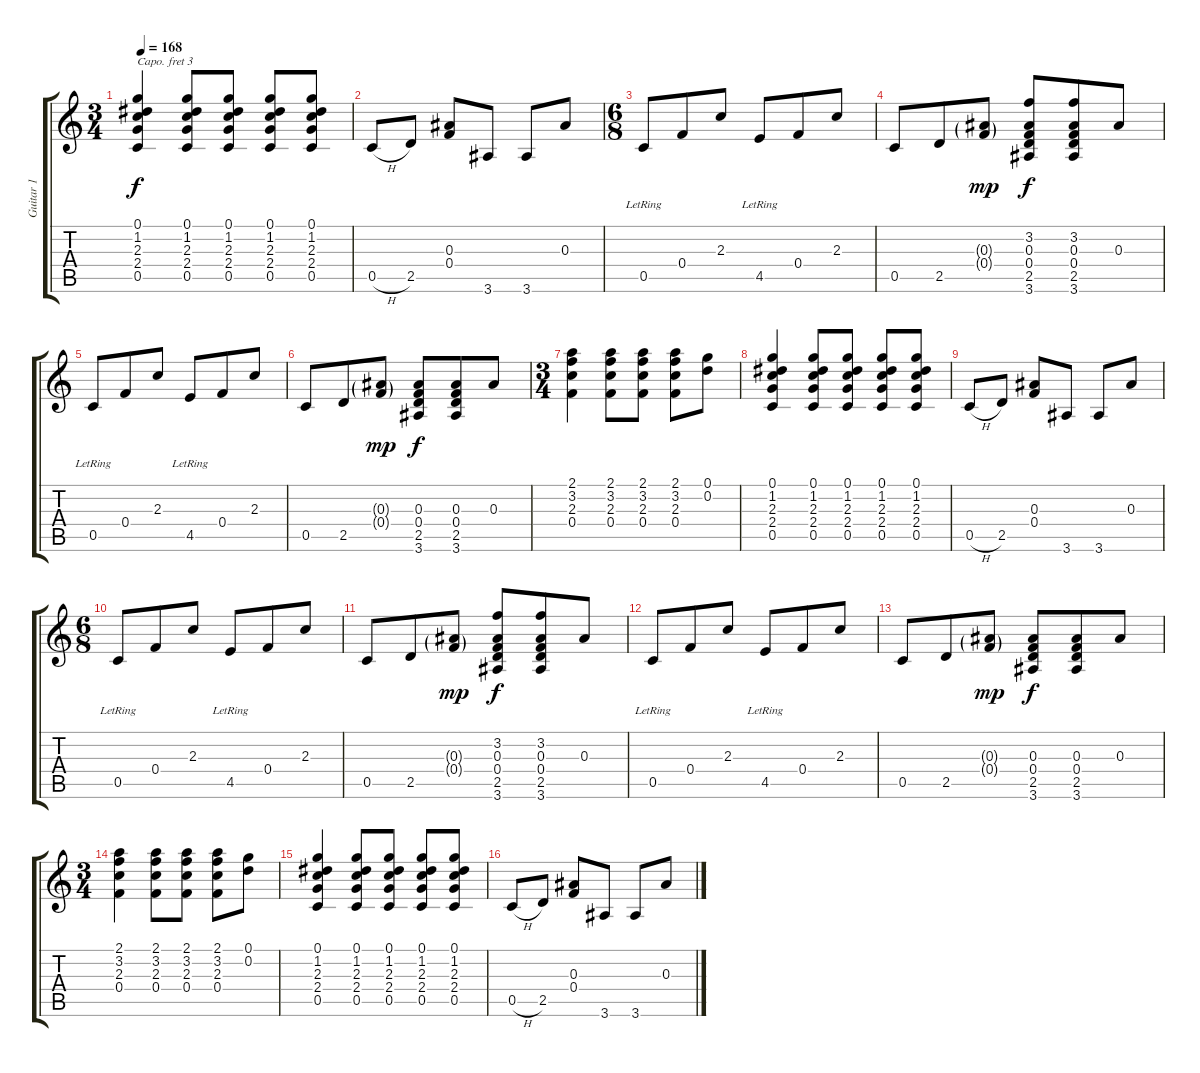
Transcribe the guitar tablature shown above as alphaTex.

\track ("Guitar 1" "Guitar 1") {instrument acousticguitarsteel}
\staff {score tabs}
\capo 3
\tuning (E4 B3 G3 D3 A2 E2) {hide}
\ts (3 4)
\tempo 168
\clef g2
\ks c
(0.1 1.2 2.3 2.4 0.5).4{dy f} (0.1 1.2 2.3 2.4 0.5).8 (0.1 1.2 2.3 2.4 0.5).8 (0.1 1.2 2.3 2.4 0.5).8 (0.1 1.2 2.3 2.4 0.5).8 |
0.5{h}.8 2.5.8 (0.3 0.4).8 3.6.8 3.6.8 0.3.8 |
\ts (6 8)
0.5{lr}.8 0.4.8 2.3.8 4.5{lr}.8 0.4.8 2.3.8 |
0.5.8 2.5.8 (0.3{g} 0.4{g}).8{dy mp} (3.2 0.3 0.4 2.5 3.6).8{dy f} (3.2 0.3 0.4 2.5 3.6).8 0.3.8 |
0.5{lr}.8 0.4.8 2.3.8 4.5{lr}.8 0.4.8 2.3.8 |
0.5.8 2.5.8 (0.3{g} 0.4{g}).8{dy mp} (0.3 0.4 2.5 3.6).8{dy f} (0.3 0.4 2.5 3.6).8 0.3.8 |
\ts (3 4)
(2.1 3.2 2.3 0.4).4 (2.1 3.2 2.3 0.4).8 (2.1 3.2 2.3 0.4).8 (2.1 3.2 2.3 0.4).8 (0.1 0.2).8 |
(0.1 1.2 2.3 2.4 0.5).4 (0.1 1.2 2.3 2.4 0.5).8 (0.1 1.2 2.3 2.4 0.5).8 (0.1 1.2 2.3 2.4 0.5).8 (0.1 1.2 2.3 2.4 0.5).8 |
0.5{h}.8 2.5.8 (0.3 0.4).8 3.6.8 3.6.8 0.3.8 |
\ts (6 8)
0.5{lr}.8 0.4.8 2.3.8 4.5{lr}.8 0.4.8 2.3.8 |
0.5.8 2.5.8 (0.3{g} 0.4{g}).8{dy mp} (3.2 0.3 0.4 2.5 3.6).8{dy f} (3.2 0.3 0.4 2.5 3.6).8 0.3.8 |
0.5{lr}.8 0.4.8 2.3.8 4.5{lr}.8 0.4.8 2.3.8 |
0.5.8 2.5.8 (0.3{g} 0.4{g}).8{dy mp} (0.3 0.4 2.5 3.6).8{dy f} (0.3 0.4 2.5 3.6).8 0.3.8 |
\ts (3 4)
(2.1 3.2 2.3 0.4).4 (2.1 3.2 2.3 0.4).8 (2.1 3.2 2.3 0.4).8 (2.1 3.2 2.3 0.4).8 (0.1 0.2).8 |
(0.1 1.2 2.3 2.4 0.5).4 (0.1 1.2 2.3 2.4 0.5).8 (0.1 1.2 2.3 2.4 0.5).8 (0.1 1.2 2.3 2.4 0.5).8 (0.1 1.2 2.3 2.4 0.5).8 |
0.5{h}.8 2.5.8 (0.3 0.4).8 3.6.8 3.6.8 0.3.8
